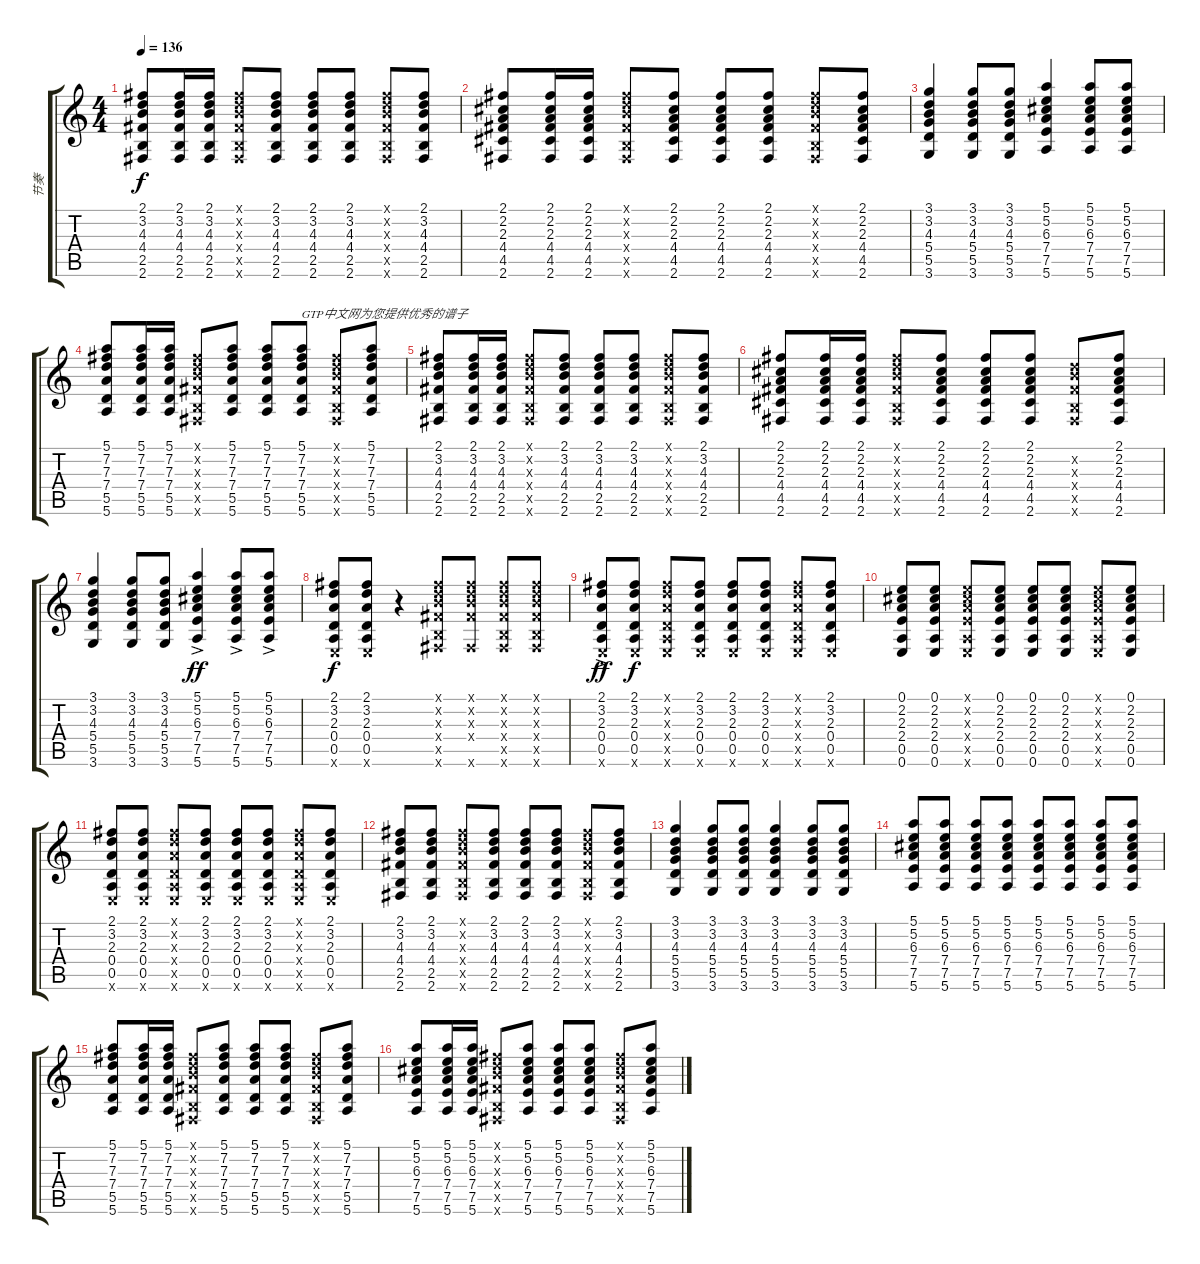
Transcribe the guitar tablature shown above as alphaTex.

\track ("节奏" "节奏") {instrument acousticguitarsteel}
\staff {score tabs}
\tuning (E4 B3 G3 D3 A2 E2) {hide}
\ts (4 4)
\tempo 136
\clef g2
\ks c
(2.1 3.2 4.3 4.4 2.5 2.6).8{dy f} (2.1 3.2 4.3 4.4 2.5 2.6).16 (2.1 3.2 4.3 4.4 2.5 2.6).16 (2.1{x} 3.2{x} 4.3{x} 4.4{x} 2.5{x} 2.6{x}).8 (2.1 3.2 4.3 4.4 2.5 2.6).8 (2.1 3.2 4.3 4.4 2.5 2.6).8 (2.1 3.2 4.3 4.4 2.5 2.6).8 (2.1{x} 3.2{x} 4.3{x} 4.4{x} 2.5{x} 2.6{x}).8 (2.1 3.2 4.3 4.4 2.5 2.6).8 |
(2.1 2.2 2.3 4.4 4.5 2.6).8 (2.1 2.2 2.3 4.4 4.5 2.6).16 (2.1 2.2 2.3 4.4 4.5 2.6).16 (2.1{x} 3.2{x} 4.3{x} 4.4{x} 2.5{x} 2.6{x}).8 (2.1 2.2 2.3 4.4 4.5 2.6).8 (2.1 2.2 2.3 4.4 4.5 2.6).8 (2.1 2.2 2.3 4.4 4.5 2.6).8 (2.1{x} 3.2{x} 4.3{x} 4.4{x} 2.5{x} 2.6{x}).8 (2.1 2.2 2.3 4.4 4.5 2.6).8 |
(3.1 3.2 4.3 5.4 5.5 3.6).4 (3.1 3.2 4.3 5.4 5.5 3.6).8 (3.1 3.2 4.3 5.4 5.5 3.6).8 (5.1 5.2 6.3 7.4 7.5 5.6).4 (5.1 5.2 6.3 7.4 7.5 5.6).8 (5.1 5.2 6.3 7.4 7.5 5.6).8 |
(5.1 7.2 7.3 7.4 5.5 5.6).8 (5.1 7.2 7.3 7.4 5.5 5.6).16 (5.1 7.2 7.3 7.4 5.5 5.6).16 (2.1{x} 3.2{x} 4.3{x} 4.4{x} 2.5{x} 2.6{x}).8 (5.1 7.2 7.3 7.4 5.5 5.6).8 (5.1 7.2 7.3 7.4 5.5 5.6).8 (5.1 7.2 7.3 7.4 5.5 5.6).8{txt "GTP中文网为您提供优秀的谱子"} (2.1{x} 3.2{x} 4.3{x} 4.4{x} 2.5{x} 2.6{x}).8 (5.1 7.2 7.3 7.4 5.5 5.6).8 |
(2.1 3.2 4.3 4.4 2.5 2.6).8 (2.1 3.2 4.3 4.4 2.5 2.6).16 (2.1 3.2 4.3 4.4 2.5 2.6).16 (2.1{x} 3.2{x} 4.3{x} 4.4{x} 2.5{x} 2.6{x}).8 (2.1 3.2 4.3 4.4 2.5 2.6).8 (2.1 3.2 4.3 4.4 2.5 2.6).8 (2.1 3.2 4.3 4.4 2.5 2.6).8 (2.1{x} 3.2{x} 4.3{x} 4.4{x} 2.5{x} 2.6{x}).8 (2.1 3.2 4.3 4.4 2.5 2.6).8 |
(2.1 2.2 2.3 4.4 4.5 2.6).8 (2.1 2.2 2.3 4.4 4.5 2.6).16 (2.1 2.2 2.3 4.4 4.5 2.6).16 (2.1{x} 3.2{x} 4.3{x} 4.4{x} 2.5{x} 2.6{x}).8 (2.1 2.2 2.3 4.4 4.5 2.6).8 (2.1 2.2 2.3 4.4 4.5 2.6).8 (2.1 2.2 2.3 4.4 4.5 2.6).8 (3.2{x} 4.3{x} 4.4{x} 2.5{x} 2.6{x}).8 (2.1 2.2 2.3 4.4 4.5 2.6).8 |
(3.1 3.2 4.3 5.4 5.5 3.6).4 (3.1 3.2 4.3 5.4 5.5 3.6).8 (3.1 3.2 4.3 5.4 5.5 3.6).8 (5.1{ac} 5.2{ac} 6.3{ac} 7.4{ac} 7.5{ac} 5.6{ac}).4{dy ff} (5.1{ac} 5.2{ac} 6.3{ac} 7.4{ac} 7.5{ac} 5.6{ac}).8 (5.1{ac} 5.2{ac} 6.3{ac} 7.4{ac} 7.5{ac} 5.6{ac}).8 |
(2.1 3.2 2.3 0.4 0.5 0.6{x}).8{dy f} (2.1 3.2 2.3 0.4 0.5 0.6{x}).8 r.4 (2.1{x} 3.2{x} 4.3{x} 4.4{x} 2.5{x} 2.6{x}).8 (2.1{x} 3.2{x} 4.3{x} 4.4{x} 2.6{x}).8 (2.1{x} 3.2{x} 4.3{x} 4.4{x} 2.5{x} 2.6{x}).8 (2.1{x} 3.2{x} 4.3{x} 4.4{x} 2.5{x} 2.6{x}).8 |
(2.1{ac} 3.2{ac} 2.3{ac} 0.4{ac} 0.5{ac} 0.6{ac x}).8{dy ff} (2.1 3.2 2.3 0.4 0.5 0.6{x}).8{dy f} (2.1{x} 3.2{x} 2.3{x} 0.4{x} 0.5{x} 0.6{x}).8 (2.1 3.2 2.3 0.4 0.5 0.6{x}).8 (2.1 3.2 2.3 0.4 0.5 0.6{x}).8 (2.1 3.2 2.3 0.4 0.5 0.6{x}).8 (2.1{x} 3.2{x} 2.3{x} 0.4{x} 0.5{x} 0.6{x}).8 (2.1 3.2 2.3 0.4 0.5 0.6{x}).8 |
(0.1 2.2 2.3 2.4 0.5 0.6).8{txt " "} (0.1 2.2 2.3 2.4 0.5 0.6).8 (0.1{x} 2.2{x} 2.3{x} 2.4{x} 0.5{x} 0.6{x}).8 (0.1 2.2 2.3 2.4 0.5 0.6).8 (0.1 2.2 2.3 2.4 0.5 0.6).8 (0.1 2.2 2.3 2.4 0.5 0.6).8 (0.1{x} 2.2{x} 2.3{x} 2.4{x} 0.5{x} 0.6{x}).8 (0.1 2.2 2.3 2.4 0.5 0.6).8 |
(2.1 3.2 2.3 0.4 0.5 0.6{x}).8 (2.1 3.2 2.3 0.4 0.5 0.6{x}).8 (2.1{x} 3.2{x} 2.3{x} 0.4{x} 0.5{x} 0.6{x}).8 (2.1 3.2 2.3 0.4 0.5 0.6{x}).8 (2.1 3.2 2.3 0.4 0.5 0.6{x}).8 (2.1 3.2 2.3 0.4 0.5 0.6{x}).8 (2.1{x} 3.2{x} 2.3{x} 0.4{x} 0.5{x} 0.6{x}).8 (2.1 3.2 2.3 0.4 0.5 0.6{x}).8 |
(2.1 3.2 4.3 4.4 2.5 2.6).8 (2.1 3.2 4.3 4.4 2.5 2.6).8 (2.1{x} 3.2{x} 4.3{x} 4.4{x} 2.5{x} 2.6{x}).8 (2.1 3.2 4.3 4.4 2.5 2.6).8 (2.1 3.2 4.3 4.4 2.5 2.6).8 (2.1 3.2 4.3 4.4 2.5 2.6).8 (2.1{x} 3.2{x} 4.3{x} 4.4{x} 2.5{x} 2.6{x}).8 (2.1 3.2 4.3 4.4 2.5 2.6).8 |
(3.1 3.2 4.3 5.4 5.5 3.6).4 (3.1 3.2 4.3 5.4 5.5 3.6).8 (3.1 3.2 4.3 5.4 5.5 3.6).8 (3.1 3.2 4.3 5.4 5.5 3.6).4 (3.1 3.2 4.3 5.4 5.5 3.6).8 (3.1 3.2 4.3 5.4 5.5 3.6).8 |
(5.1 5.2 6.3 7.4 7.5 5.6).8 (5.1 5.2 6.3 7.4 7.5 5.6).8 (5.1 5.2 6.3 7.4 7.5 5.6).8 (5.1 5.2 6.3 7.4 7.5 5.6).8 (5.1 5.2 6.3 7.4 7.5 5.6).8 (5.1 5.2 6.3 7.4 7.5 5.6).8 (5.1 5.2 6.3 7.4 7.5 5.6).8 (5.1 5.2 6.3 7.4 7.5 5.6).8 |
(5.1 7.2 7.3 7.4 5.5 5.6).8 (5.1 7.2 7.3 7.4 5.5 5.6).16 (5.1 7.2 7.3 7.4 5.5 5.6).16 (2.1{x} 3.2{x} 4.3{x} 4.4{x} 2.5{x} 2.6{x}).8 (5.1 7.2 7.3 7.4 5.5 5.6).8 (5.1 7.2 7.3 7.4 5.5 5.6).8 (5.1 7.2 7.3 7.4 5.5 5.6).8 (2.1{x} 3.2{x} 4.3{x} 4.4{x} 2.5{x} 2.6{x}).8 (5.1 7.2 7.3 7.4 5.5 5.6).8 |
(5.1 5.2 6.3 7.4 7.5 5.6).8 (5.1 5.2 6.3 7.4 7.5 5.6).16 (5.1 5.2 6.3 7.4 7.5 5.6).16 (2.1{x} 3.2{x} 4.3{x} 4.4{x} 2.5{x} 2.6{x}).8 (5.1 5.2 6.3 7.4 7.5 5.6).8 (5.1 5.2 6.3 7.4 7.5 5.6).8 (5.1 5.2 6.3 7.4 7.5 5.6).8 (2.1{x} 3.2{x} 4.3{x} 4.4{x} 2.5{x} 2.6{x}).8 (5.1 5.2 6.3 7.4 7.5 5.6).8
